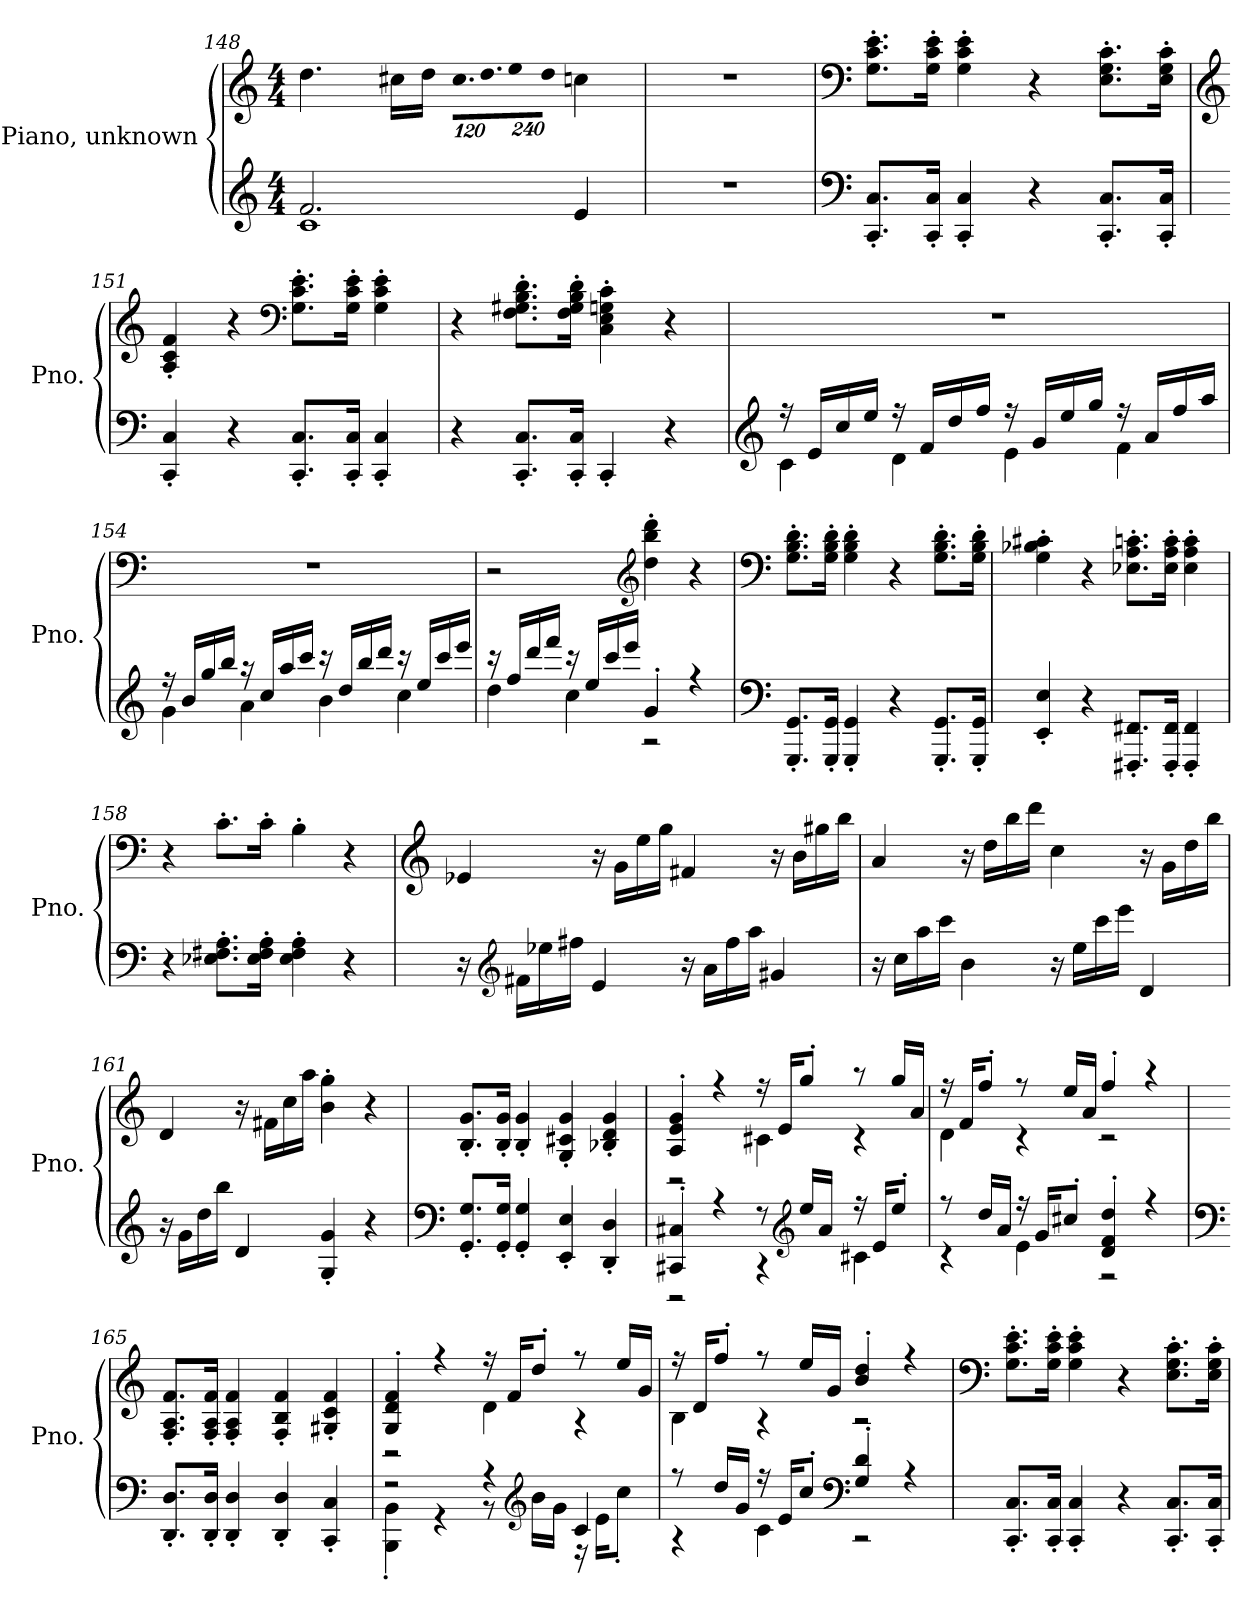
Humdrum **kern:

**kern	**kern
*part1	*part1
*staff2	*staff1
*I"Piano, unknown	*
*I'Pno.	*
*clefG2	*clefG2
*k[]	*k[]
*M4/4	*M4/4
=148	=148
*^	*
2.f/	1c	4.dd\
.	.	16cc#X\LL
.	.	16dd\JJ
*	*	*Xbrackettup
!	!	!LO:N:vis=32.
.	.	1920%103cc#\LLL
!	!	!LO:N:vis=32.
.	.	1920%103dd\J
!	!	!LO:N:vis=16
.	.	1920%137ee\
!	!	!LO:N:vis=16
.	.	1920%137dd\JJ
4e/	.	4ccn\
*v	*v	*
=149	=149
1r	1r
=150	=150
*clefF4	*clefF4
8.CC/' 8.C/'L	8.G\' 8.c\' 8.e\'L
16CC/' 16C/'Jk	16G\' 16c\' 16e\'Jk
4CC/' 4C/'	4G\' 4c\' 4e\'
4r	4r
8.CC/' 8.C/'L	8.E\' 8.G\' 8.c\'L
16CC/' 16C/'Jk	16E\' 16G\' 16c\'Jk
!!LO:LB:g=z
=151	=151
*	*clefG2
4CC/' 4C/'	4A/' 4c/' 4f/'
4r	4r
*	*clefF4
8.CC/' 8.C/'L	8.G\' 8.c\' 8.e\'L
16CC/' 16C/'Jk	16G\' 16c\' 16e\'Jk
4CC/' 4C/'	4G\' 4c\' 4e\'
=152	=152
4r	4r
8.CC/' 8.C/'L	8.F\' 8.G#X\' 8.B\' 8.d\'L
16CC/' 16C/'Jk	16F\' 16G#\' 16B\' 16d\'Jk
4CC'/	4C\' 4E\' 4Gn\' 4c\'
4r	4r
=153	=153
*clefG2	*
*^	*
16r	4c\	1r
16e/LL	.	.
16cc/	.	.
16ee/JJ	.	.
16r	4d\	.
16f/LL	.	.
16dd/	.	.
16ff/JJ	.	.
16r	4e\	.
16g/LL	.	.
16ee/	.	.
16gg/JJ	.	.
16r	4f\	.
16a/LL	.	.
16ff/	.	.
16aa/JJ	.	.
!!LO:LB:g=z
=154	=154	=154
16r	4g\	1r
16b/LL	.	.
16gg/	.	.
16bb/JJ	.	.
16r	4a\	.
16cc/LL	.	.
16aa/	.	.
16ccc/JJ	.	.
16r	4b\	.
16dd/LL	.	.
16bb/	.	.
16ddd/JJ	.	.
16r	4cc\	.
16ee/LL	.	.
16ccc/	.	.
16eee/JJ	.	.
=155	=155	=155
16r	4dd\	2r
16ff/LL	.	.
16ddd/	.	.
16fff/JJ	.	.
16r	4cc\	.
16ee/LL	.	.
16ccc/	.	.
16eee/JJ	.	.
*	*	*clefG2
4g'/	2r	4dd\' 4bb\' 4ddd\'
4r	.	4r
*v	*v	*
=156	=156
*clefF4	*clefF4
8.GGG/' 8.GG/'L	8.G\' 8.B\' 8.d\'L
16GGG/' 16GG/'Jk	16G\' 16B\' 16d\'Jk
4GGG/' 4GG/'	4G\' 4B\' 4d\'
4r	4r
8.GGG/' 8.GG/'L	8.G\' 8.B\' 8.d\'L
16GGG/' 16GG/'Jk	16G\' 16B\' 16d\'Jk
!!LO:LB:g=z
=157	=157
4EE/' 4E/'	4G\' 4B-X\' 4c#X\'
4r	4r
8.FFF#X/' 8.FF#X/'L	8.E-X\' 8.A\' 8.cn\'L
16FFF#/' 16FF#/'Jk	16E-\' 16A\' 16c\'Jk
4FFF#/' 4FF#/'	4E-\' 4A\' 4c\'
=158	=158
4r	4r
8.E-X\' 8.F#X\' 8.A\'L	8.c'\L
16E-\' 16F#\' 16A\'Jk	16c'\Jk
4E-\' 4F#\' 4A\'	4B'\
4r	4r
=159	=159
*	*clefG2
16r	4e-X/
*clefG2	*
16f#X\LL	.
16ee-X\	.
16ff#X\JJ	.
4e/	16r
.	16g\LL
.	16ee\
.	16gg\JJ
16r	4f#X/
16a\LL	.
16ff#\	.
16aa\JJ	.
4g#X/	16r
.	16b\LL
.	16gg#X\
.	16bb\JJ
!!LO:LB:g=z
=160	=160
16r	4a/
16cc\LL	.
16aa\	.
16ccc\JJ	.
4b\	16r
.	16dd\LL
.	16bb\
.	16ddd\JJ
16r	4cc\
16ee\LL	.
16ccc\	.
16eee\JJ	.
4d/	16r
.	16g\LL
.	16dd\
.	16bb\JJ
=161	=161
16r	4d/
16g\LL	.
16dd\	.
16bb\JJ	.
4d/	16r
.	16f#X\LL
.	16cc\
.	16aa\JJ
4G/' 4g/'	4b\' 4gg\'
4r	4r
=162	=162
*clefF4	*
8.GG/' 8.G/'L	8.B/' 8.g/'L
16GG/' 16G/'Jk	16B/' 16g/'Jk
4GG/' 4G/'	4B/' 4g/'
4EE/' 4E/'	4G/' 4c#X/' 4g/'
4DD/' 4D/'	4B-X/' 4d/' 4g/'
!!LO:LB:g=z
=163	=163
*^	*^
4CC#X/' 4C#X/'	2r	4A/' 4e/' 4g/'	2r
4r	.	4r	.
8r	4r	16r	4c#X\
.	.	16e/KL	.
*clefG2	*	*	*
16ee/LL	.	8gg'/J	.
16a/JJ	.	.	.
16r	4c#X\	8r	4r
16e/KL	.	.	.
8ee'/J	.	16gg/LL	.
.	.	16a/JJ	.
=164	=164	=164	=164
8r	4r	16r	4d\
.	.	16f/KL	.
16dd/LL	.	8ff'/J	.
16a/JJ	.	.	.
16r	4e\	8r	4r
16g/KL	.	.	.
8cc#X'/J	.	16ee/LL	.
.	.	16a/JJ	.
4d/' 4f/' 4dd/'	2r	4ff'/	2r
4r	.	4r	.
*v	*v	*	*
*	*v	*v
=165	=165
*clefF4	*
8.DD/' 8.D/'L	8.F/' 8.A/' 8.f/'L
16DD/' 16D/'Jk	16F/' 16A/' 16f/'Jk
4DD/' 4D/'	4F/' 4A/' 4f/'
4DD/' 4D/'	4F/' 4B/' 4f/'
4CC/' 4C/'	4G#X/' 4c/' 4f/'
=166	=166
*^	*^
2r	4BBB\' 4BB\'	4G/' 4d/' 4f/'	2r
.	4r	4r	.
4r	8r	16r	4d\
.	.	16f/KL	.
*clefG2	*	*	*
.	16b\LL	8dd'/J	.
.	16g\JJ	.	.
4c/	16r	8r	4r
.	16e\KL	.	.
.	8cc'\J	16ee/LL	.
.	.	16g/JJ	.
!!LO:PB:g=z	!!
=167	=167	=167	=167
8r	4r	16r	4B\
.	.	16d/KL	.
16dd/LL	.	8ff'/J	.
16g/JJ	.	.	.
16r	4c\	8r	4r
16e/KL	.	.	.
8cc'/J	.	16ee/LL	.
.	.	16g/JJ	.
*clefF4	*	*	*
4G/' 4d/'	2r	4b/' 4dd/'	2r
4r	.	4r	.
*v	*v	*	*
*	*v	*v
=168	=168
*	*clefF4
8.CC/' 8.C/'L	8.G\' 8.c\' 8.e\'L
16CC/' 16C/'Jk	16G\' 16c\' 16e\'Jk
4CC/' 4C/'	4G\' 4c\' 4e\'
4r	4r
8.CC/' 8.C/'L	8.E\' 8.G\' 8.c\'L
16CC/' 16C/'Jk	16E\' 16G\' 16c\'Jk
=	=
*-	*-
